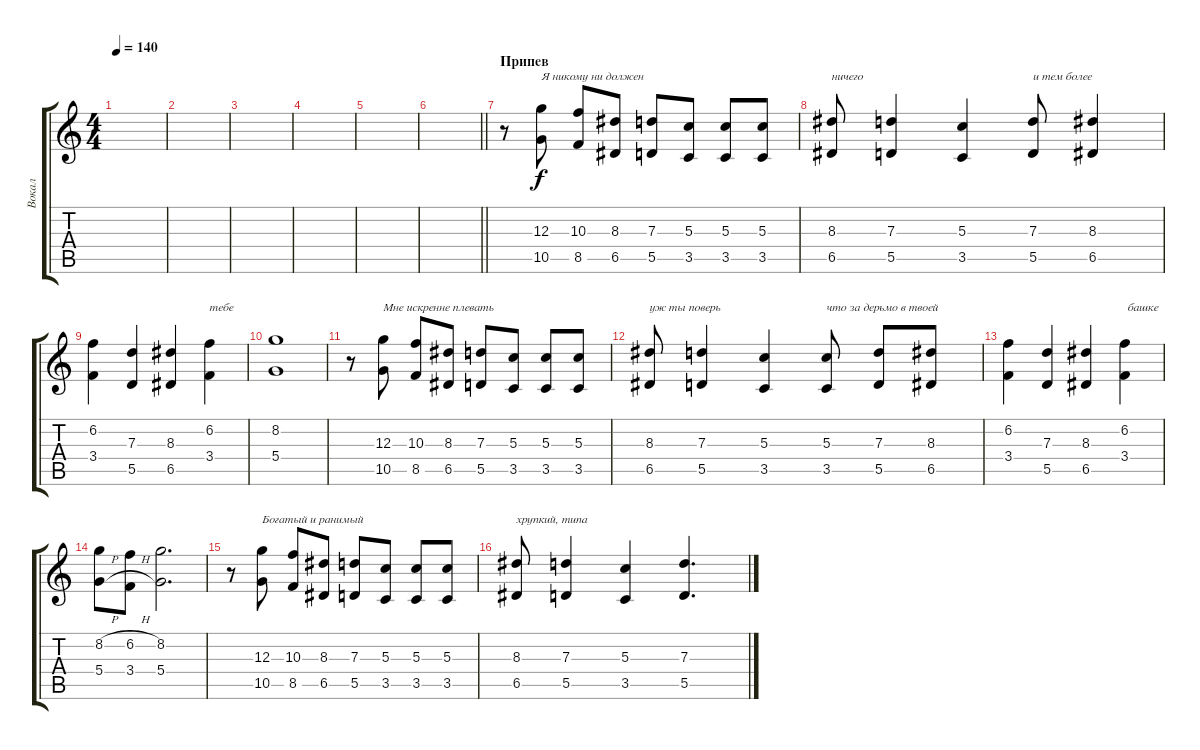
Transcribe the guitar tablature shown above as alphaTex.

\track ("Вокал" "Вокал") {instrument distortionguitar}
\staff {score tabs}
\tuning (E4 B3 G3 D3 A2 E2) {hide}
\ts (4 4)
\tempo 140
\clef g2
\ks c
|
|
|
|
|
\barLineRight lightlight
|
\section ("" "Припев")
r.8 (12.3 10.5).8{txt "Я никому ни должен"} (10.3 8.5).8 (8.3 6.5).8 (7.3 5.5).8 (5.3 3.5).8 (5.3 3.5).8 (5.3 3.5).8 |
(8.3 6.5).8{txt "ничего"} (7.3 5.5).4 (5.3 3.5).4 (7.3 5.5).8{txt "и тем более"} (8.3 6.5).4 |
(6.2 3.4).4 (7.3 5.5).4 (8.3 6.5).4 (6.2 3.4).4{txt "тебе"} |
(8.2 5.4).1 |
r.8 (12.3 10.5).8{txt "Мне искренне плевать"} (10.3 8.5).8 (8.3 6.5).8 (7.3 5.5).8 (5.3 3.5).8 (5.3 3.5).8 (5.3 3.5).8 |
(8.3 6.5).8{txt "уж ты поверь"} (7.3 5.5).4 (5.3 3.5).4 (5.3 3.5).8{txt "что за дерьмо в твоей"} (7.3 5.5).8 (8.3 6.5).8 |
(6.2 3.4).4 (7.3 5.5).4 (8.3 6.5).4 (6.2 3.4).4{txt " башке"} |
(8.2{h} 5.4{h}).8 (6.2{h} 3.4{h}).8 (8.2 5.4).2{d} |
r.8 (12.3 10.5).8{txt "Богатый и ранимый"} (10.3 8.5).8 (8.3 6.5).8 (7.3 5.5).8 (5.3 3.5).8 (5.3 3.5).8 (5.3 3.5).8 |
(8.3 6.5).8{txt "хрупкий, типа"} (7.3 5.5).4 (5.3 3.5).4 (7.3 5.5).4{d}
